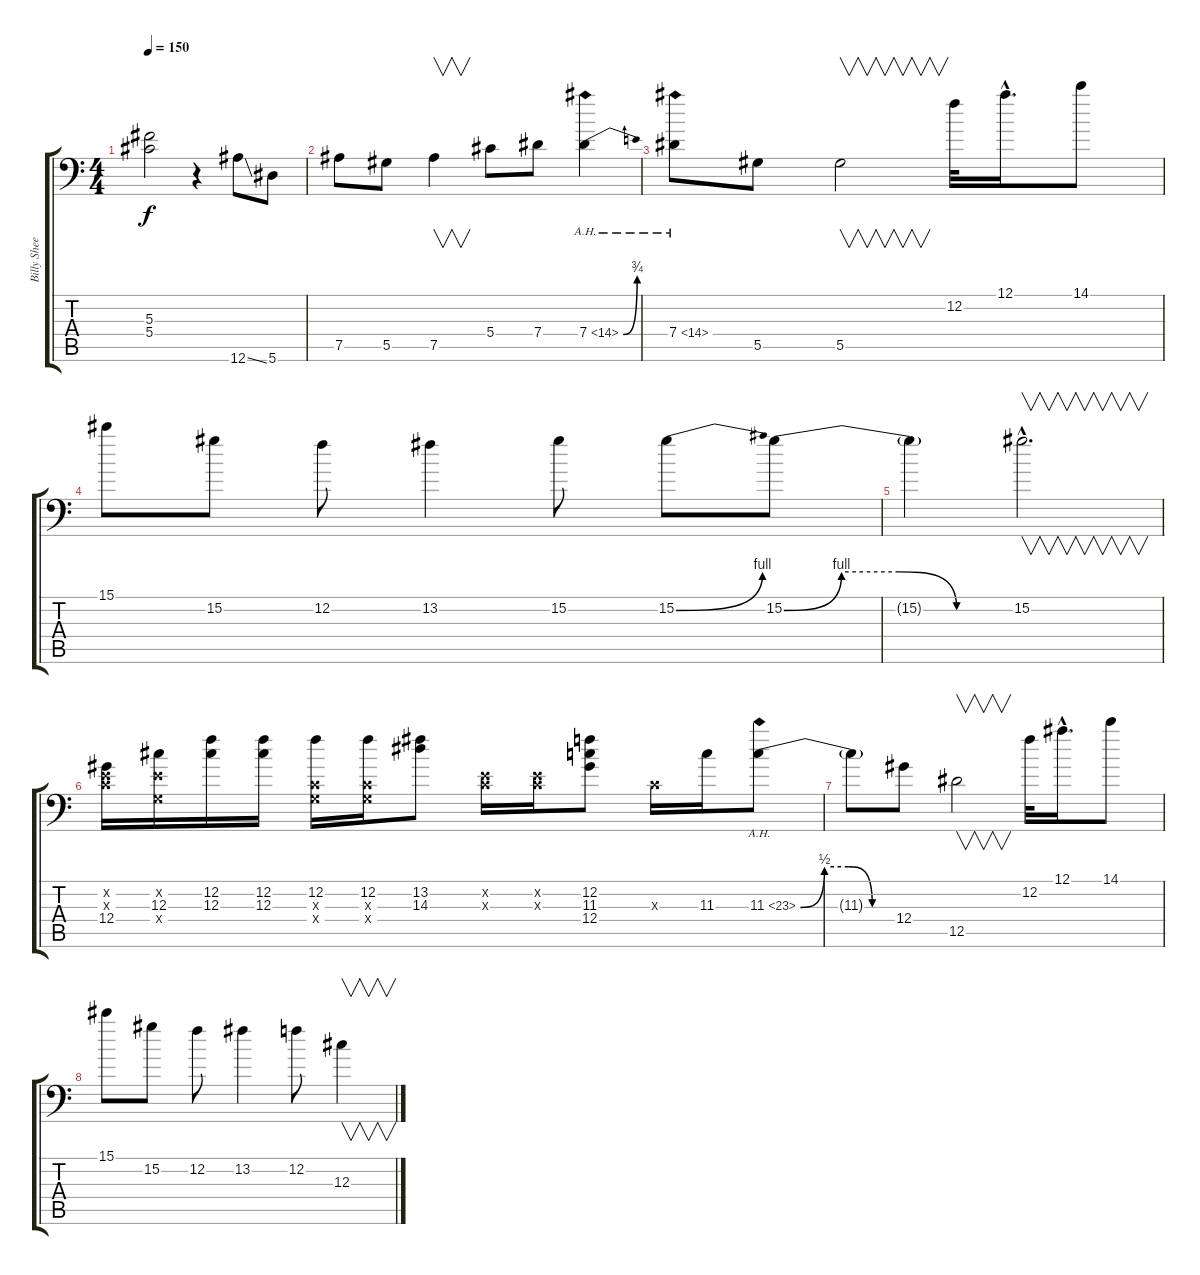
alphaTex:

\track ("Billy Sheeham" "Billy Shee") {instrument electricbassfinger}
\staff {score tabs}
\tuning (Bb3 F3 Db3 Ab2 Eb2 Bb1) {hide}
\ts (4 4)
\tempo 150
\clef f4
\ks c
(5.3{t} 5.4{t}).2{dy f} r.4 12.6{ss}.8 5.6.8 |
7.5.8 5.5.8 7.5.4{v} 5.4.8 7.4.8 7.4{be (bend 0 0 60 3) ah 7}.4 |
7.4{ah 7}.8 5.5.8 5.5.2{v} 12.2.32 12.1{hac}.16{d} 14.1.8 |
15.1.8 15.2.8 12.2.8 13.2.4 15.2.8 15.2{be (bend 0 0 60 4)}.8 15.2{be (custom 0 0 15 4 30 4 45 0 60 0)}.8 |
15.2{t}.4 15.2{hac}.2{v d} |
(-1.2{x} -1.3{x} 12.4).16 (-1.2{x} 12.3 -1.4{x}).16 (12.2 12.3).16 (12.2 12.3).16 (12.2 -1.3{x} -1.4{x}).16 (12.2 -1.3{x} -1.4{x}).16 (13.2 14.3).8 (-1.2{x} -1.3{x}).16 (-1.2{x} -1.3{x}).16 (12.2 11.3 12.4).8 -1.3{x}.16 11.3.16 11.3{be (custom 0 0 15 2 30 2 45 0 60 0) ah 12}.8 |
11.3{t}.8 12.4.8 12.5.2{v} 12.2.32 12.1{hac}.16{d} 14.1.8 |
15.1.8 15.2.8 12.2.8 13.2.4 12.2.8 12.3.4{v}
